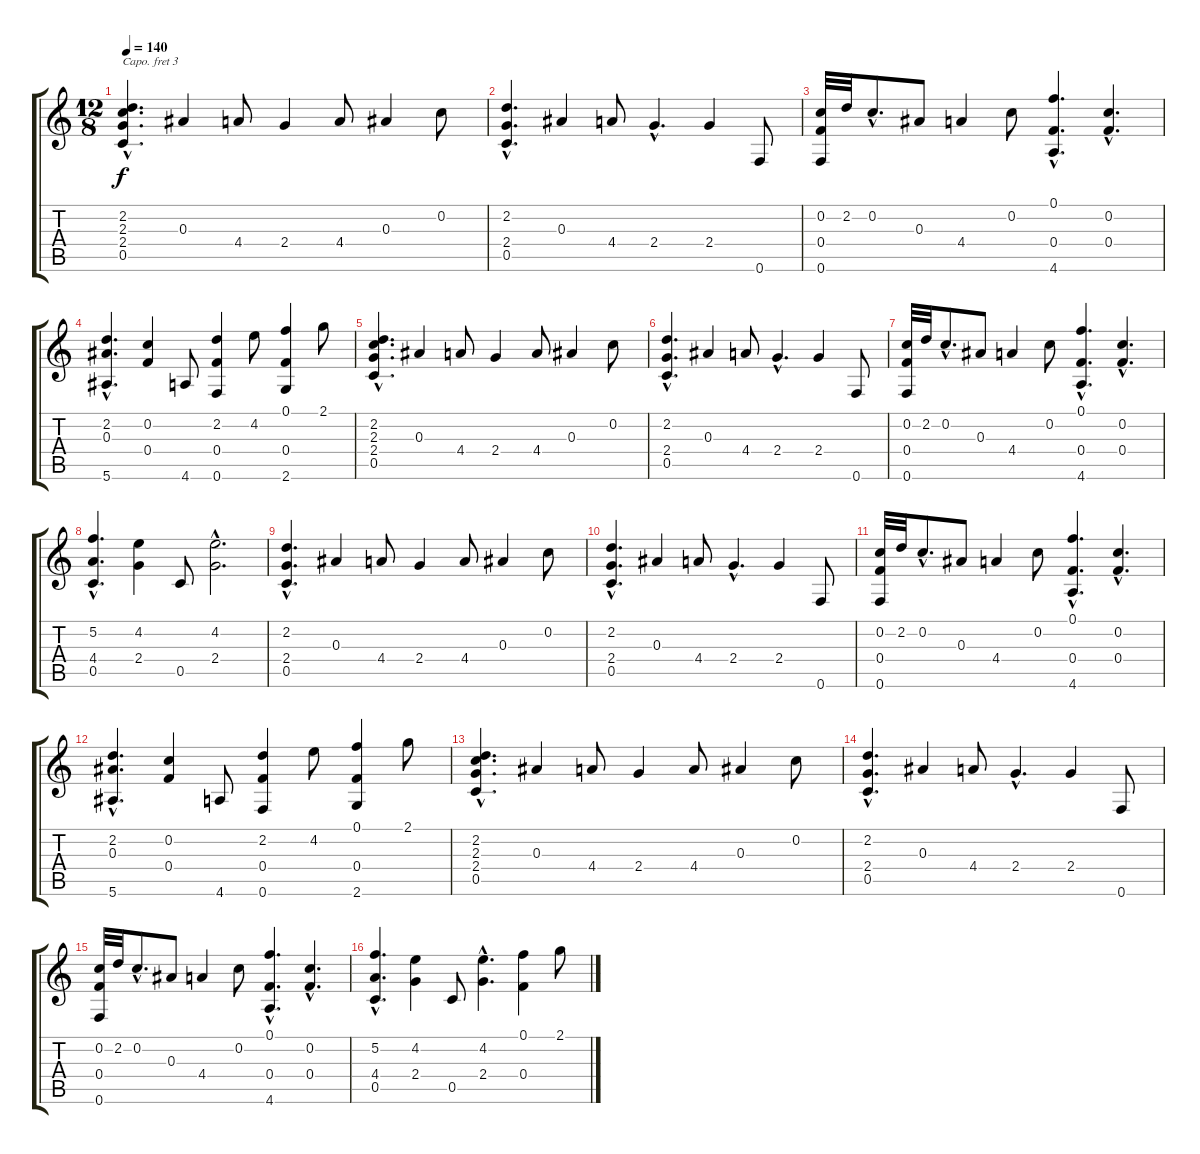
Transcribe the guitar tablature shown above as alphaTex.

\track "" {instrument acousticguitarsteel}
\staff {score tabs}
\capo 3
\tuning (D4 A3 G3 D3 A2 D2) {hide}
\ts (12 8)
\tempo 140
\clef g2
\ks c
(2.2{hac} 2.3{hac} 2.4{hac} 0.5{hac}).4{d dy f instrument acousticguitarsteel} 0.3.4 4.4.8 2.4.4 4.4.8 0.3.4 0.2.8 |
(2.2{hac} 2.4{hac} 0.5{hac}).4{d} 0.3.4 4.4.8 2.4{hac}.4{d} 2.4.4 0.6.8 |
(0.2 0.4 0.6).32 2.2.32 0.2{hac}.8{d} 0.3.8 4.4.4 0.2.8 (0.1{hac} 0.4{hac} 4.6{hac}).4{d} (0.2{hac} 0.4{hac}).4{d} |
(2.2{hac} 0.3{hac} 5.6{hac}).4{d} (0.2 0.4).4 4.6.8 (2.2 0.4 0.6).4 4.2.8 (0.1 0.4 2.6).4 2.1.8 |
(2.2{hac} 2.3{hac} 2.4{hac} 0.5{hac}).4{d} 0.3.4 4.4.8 2.4.4 4.4.8 0.3.4 0.2.8 |
(2.2{hac} 2.4{hac} 0.5{hac}).4{d} 0.3.4 4.4.8 2.4{hac}.4{d} 2.4.4 0.6.8 |
(0.2 0.4 0.6).32 2.2.32 0.2{hac}.8{d} 0.3.8 4.4.4 0.2.8 (0.1{hac} 0.4{hac} 4.6{hac}).4{d} (0.2{hac} 0.4{hac}).4{d} |
(5.2{hac} 4.4{hac} 0.5{hac}).4{d} (4.2 2.4).4 0.5.8 (4.2{hac} 2.4{hac}).2{d} |
(2.2{hac} 2.4{hac} 0.5{hac}).4{d} 0.3.4 4.4.8 2.4.4 4.4.8 0.3.4 0.2.8 |
(2.2{hac} 2.4{hac} 0.5{hac}).4{d} 0.3.4 4.4.8 2.4{hac}.4{d} 2.4.4 0.6.8 |
(0.2 0.4 0.6).32 2.2.32 0.2{hac}.8{d} 0.3.8 4.4.4 0.2.8 (0.1{hac} 0.4{hac} 4.6{hac}).4{d} (0.2{hac} 0.4{hac}).4{d} |
(2.2{hac} 0.3{hac} 5.6{hac}).4{d} (0.2 0.4).4 4.6.8 (2.2 0.4 0.6).4 4.2.8 (0.1 0.4 2.6).4 2.1.8 |
(2.2{hac} 2.3{hac} 2.4{hac} 0.5{hac}).4{d} 0.3.4 4.4.8 2.4.4 4.4.8 0.3.4 0.2.8 |
(2.2{hac} 2.4{hac} 0.5{hac}).4{d} 0.3.4 4.4.8 2.4{hac}.4{d} 2.4.4 0.6.8 |
(0.2 0.4 0.6).32 2.2.32 0.2{hac}.8{d} 0.3.8 4.4.4 0.2.8 (0.1{hac} 0.4{hac} 4.6{hac}).4{d} (0.2{hac} 0.4{hac}).4{d} |
(5.2{hac} 4.4{hac} 0.5{hac}).4{d} (4.2 2.4).4 0.5.8 (4.2{hac} 2.4{hac}).4{d} (0.1 0.4).4 2.1.8
